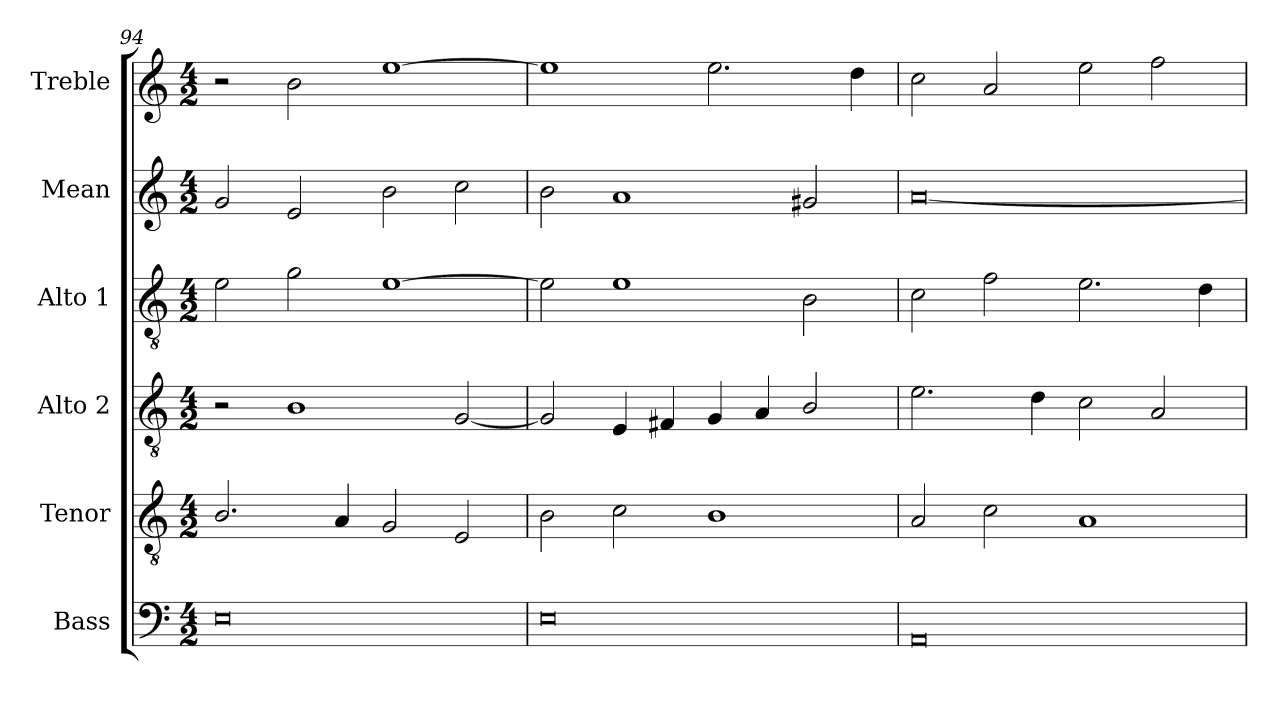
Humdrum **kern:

**kern	**kern	**kern	**kern	**kern	**kern
*part6	*part5	*part4	*part3	*part2	*part1
*staff6	*staff5	*staff4	*staff3	*staff2	*staff1
*I"Bass	*I"Tenor	*I"Alto 2	*I"Alto 1	*I"Mean	*I"Treble
*I'B.	*I'T.	*I'A2.	*I'A1	*I'M.	*I'Tr.
*clefF4	*clefGv2	*clefGv2	*clefGv2	*clefG2	*clefG2
*	*ITrd7c12	*ITrd7c12	*ITrd7c12	*	*
*k[]	*k[]	*k[]	*k[]	*k[]	*k[]
*C:	*C:	*C:	*C:	*C:	*C:
*M4/2	*M4/2	*M4/2	*M4/2	*M4/2	*M4/2
=94	=94	=94	=94	=94	=94
0Ei	2.BBi/	2r	2Ei\	2gi/	2r
.	.	1BBi	2Gi\	2ei/	2bi\
.	4AAi/	.	.	.	.
.	2GGi/	.	[>1Ei	2bi\	[>1eei
.	2EEi/	[<2GGi/	.	2cci\	.
=95	=95	=95	=95	=95	=95
0Ei	2BBi\	2GGi/]	2Ei\]	2bi\	1eei]
.	2Ci\	4EEi/	1Ei	1ai	.
.	.	4FF#Xi/	.	.	.
.	1BBi	4GGi/	.	.	2.eei\
.	.	4AAi/	.	.	.
.	.	2BBi/	2BBi\	2g#Xi/	.
.	.	.	.	.	4ddi\
!!LO:PB:g=z
=96	=96	=96	=96	=96	=96
0AAi	2AAi/	2.Ei\	2Ci\	[<0ai	2cci\
.	2Ci\	.	2Fi\	.	2ai/
.	.	4Di\	.	.	.
.	1AAi	2Ci\	2.Ei\	.	2eei\
.	.	2AAi/	.	.	2ffi\
.	.	.	4Di\	.	.
=	=	=	=	=	=
*-	*-	*-	*-	*-	*-
